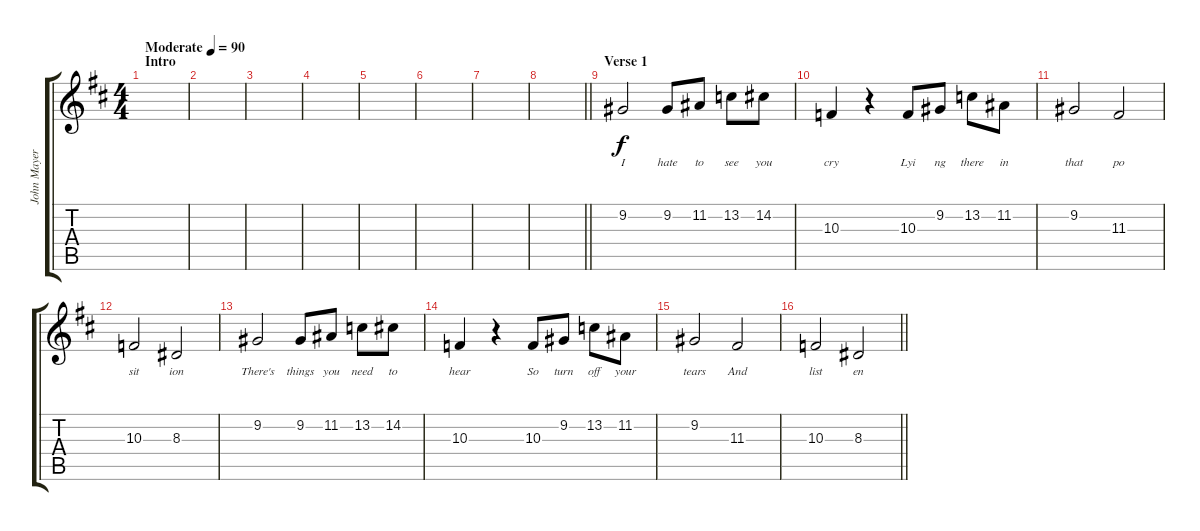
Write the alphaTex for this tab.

\track ("John Mayer" "John Mayer") {instrument lead8bassandlead}
\staff {score tabs}
\tuning (E4 B3 G3 D3 A2 E2) {hide}
\ts (4 4)
\section ("" "Intro")
\tempo (90 "Moderate")
\clef g2
\ks d
|
|
|
|
|
|
|
\barLineRight lightlight
|
\section ("" "Verse 1")
9.2.2{lyrics (0 "I") lyrics (1 "") lyrics (2 "") lyrics (3 "") lyrics (4 "")} 9.2.8{lyrics (0 "hate") lyrics (1 "") lyrics (2 "") lyrics (3 "") lyrics (4 "")} 11.2.8{lyrics (0 "to") lyrics (1 "") lyrics (2 "") lyrics (3 "") lyrics (4 "")} 13.2.8{lyrics (0 "see") lyrics (1 "") lyrics (2 "") lyrics (3 "") lyrics (4 "")} 14.2.8{lyrics (0 "you") lyrics (1 "") lyrics (2 "") lyrics (3 "") lyrics (4 "")} |
10.3.4{lyrics (0 "cry") lyrics (1 "") lyrics (2 "") lyrics (3 "") lyrics (4 "")} r.4 10.3.8{lyrics (0 "Lyi") lyrics (1 "") lyrics (2 "") lyrics (3 "") lyrics (4 "")} 9.2.8{lyrics (0 "ng") lyrics (1 "") lyrics (2 "") lyrics (3 "") lyrics (4 "")} 13.2.8{lyrics (0 "there") lyrics (1 "") lyrics (2 "") lyrics (3 "") lyrics (4 "")} 11.2.8{lyrics (0 "in") lyrics (1 "") lyrics (2 "") lyrics (3 "") lyrics (4 "")} |
9.2.2{lyrics (0 "that") lyrics (1 "") lyrics (2 "") lyrics (3 "") lyrics (4 "")} 11.3.2{lyrics (0 "po") lyrics (1 "") lyrics (2 "") lyrics (3 "") lyrics (4 "")} |
10.3.2{lyrics (0 "sit") lyrics (1 "") lyrics (2 "") lyrics (3 "") lyrics (4 "")} 8.3.2{lyrics (0 "ion") lyrics (1 "") lyrics (2 "") lyrics (3 "") lyrics (4 "")} |
9.2.2{lyrics (0 "There's") lyrics (1 "") lyrics (2 "") lyrics (3 "") lyrics (4 "")} 9.2.8{lyrics (0 "things") lyrics (1 "") lyrics (2 "") lyrics (3 "") lyrics (4 "")} 11.2.8{lyrics (0 "you") lyrics (1 "") lyrics (2 "") lyrics (3 "") lyrics (4 "")} 13.2.8{lyrics (0 "need") lyrics (1 "") lyrics (2 "") lyrics (3 "") lyrics (4 "")} 14.2.8{lyrics (0 "to") lyrics (1 "") lyrics (2 "") lyrics (3 "") lyrics (4 "")} |
10.3.4{lyrics (0 "hear") lyrics (1 "") lyrics (2 "") lyrics (3 "") lyrics (4 "")} r.4 10.3.8{lyrics (0 "So") lyrics (1 "") lyrics (2 "") lyrics (3 "") lyrics (4 "")} 9.2.8{lyrics (0 "turn") lyrics (1 "") lyrics (2 "") lyrics (3 "") lyrics (4 "")} 13.2.8{lyrics (0 "off") lyrics (1 "") lyrics (2 "") lyrics (3 "") lyrics (4 "")} 11.2.8{lyrics (0 "your") lyrics (1 "") lyrics (2 "") lyrics (3 "") lyrics (4 "")} |
9.2.2{lyrics (0 "tears") lyrics (1 "") lyrics (2 "") lyrics (3 "") lyrics (4 "")} 11.3.2{lyrics (0 "And") lyrics (1 "") lyrics (2 "") lyrics (3 "") lyrics (4 "")} |
\barLineRight lightlight
10.3.2{lyrics (0 "list") lyrics (1 "") lyrics (2 "") lyrics (3 "") lyrics (4 "")} 8.3.2{lyrics (0 "en") lyrics (1 "") lyrics (2 "") lyrics (3 "") lyrics (4 "")}
